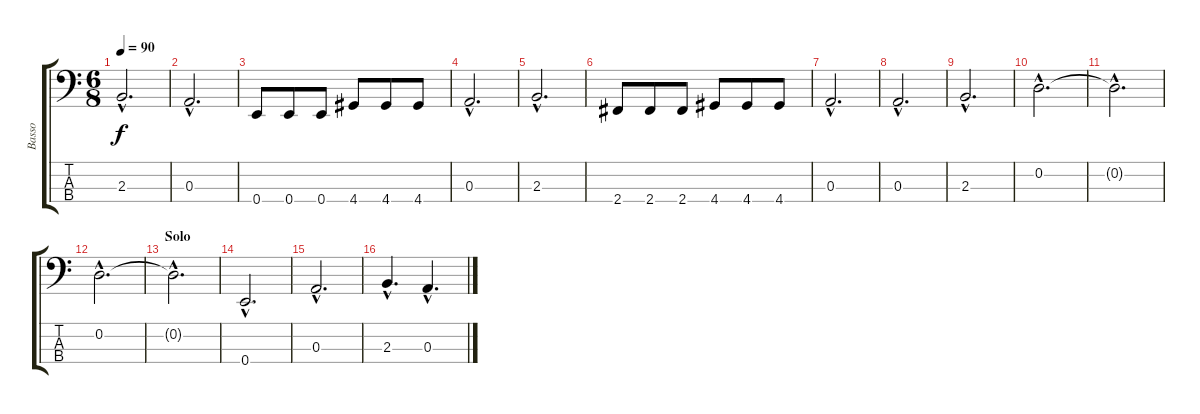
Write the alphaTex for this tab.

\track ("Basso" "Basso") {instrument electricbassfinger}
\staff {score tabs}
\tuning (G2 D2 A1 E1) {hide}
\ts (6 8)
\tempo 90
\clef f4
\ks c
2.3{hac}.2{d dy f} |
0.3{hac}.2{d} |
0.4.8 0.4.8 0.4.8 4.4.8 4.4.8 4.4.8 |
0.3{hac}.2{d} |
2.3{hac}.2{d} |
2.4.8 2.4.8 2.4.8 4.4.8 4.4.8 4.4.8 |
0.3{hac}.2{d} |
0.3{hac}.2{d} |
2.3{hac}.2{d} |
0.2{hac}.2{d} |
0.2{hac t}.2{d} |
0.2{hac}.2{d} |
\section ("" "Solo")
0.2{hac t}.2{d} |
0.4{hac}.2{d} |
0.3{hac}.2{d} |
2.3{hac}.4{d} 0.3{hac}.4{d}
